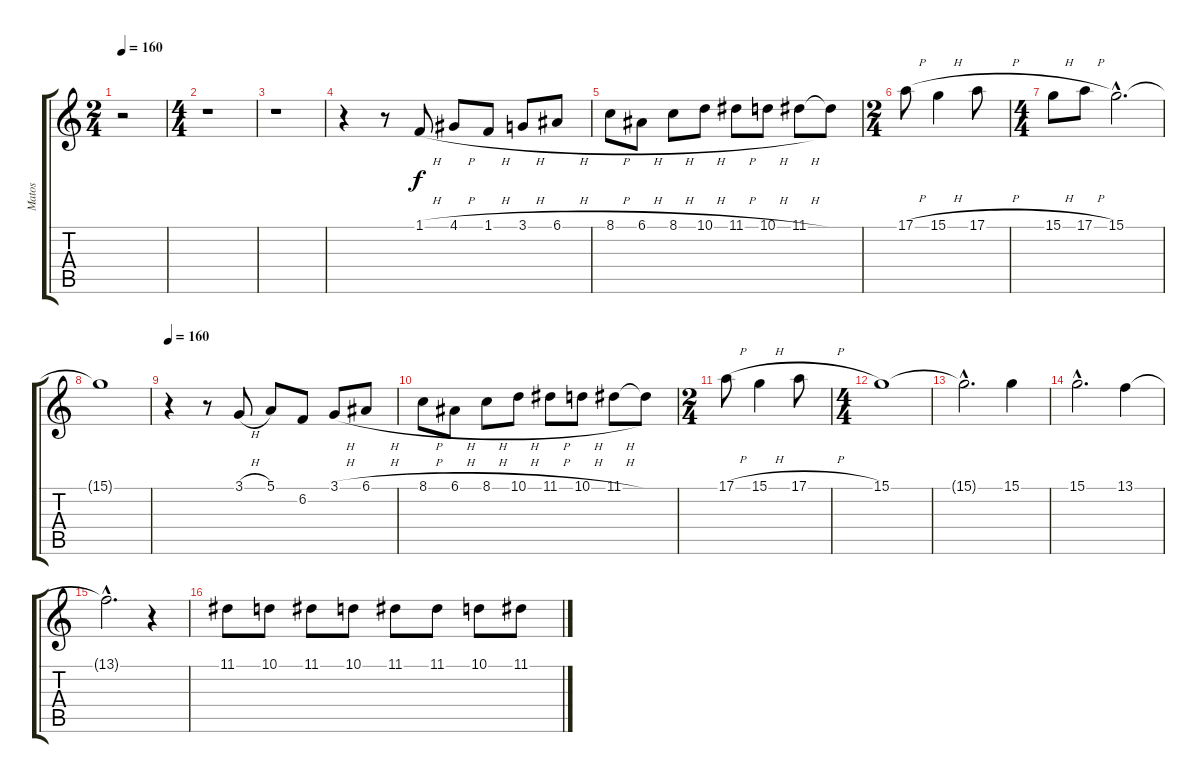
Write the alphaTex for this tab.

\track ("Matos" "Matos") {instrument stringensemble1}
\staff {score tabs}
\tuning (E4 B3 G3 D3 A2 E2) {hide}
\ts (2 4)
\tempo 160
\clef g2
\ks c
r.2{dy f} |
\ts (4 4)
r.1 |
r.1 |
r.4 r.8 1.1{h}.8{instrument stringensemble1} 4.1{h}.8 1.1{h}.8 3.1{h}.8 6.1{h}.8 |
8.1{h}.8 6.1{h}.8 8.1{h}.8 10.1{h}.8 11.1{h}.8 10.1{h}.8 11.1{h}.8 11.1{t}.8 |
\ts (2 4)
17.1{h}.8 15.1{h}.4 17.1{h}.8 |
\ts (4 4)
15.1{h}.8 17.1{h}.8 15.1{hac}.2{d} |
15.1{t}.1 |
\tempo 160
r.4 r.8 3.1{h}.8 5.1.8 6.2.8 3.1{h}.8 6.1{h}.8 |
8.1{h}.8 6.1{h}.8 8.1{h}.8 10.1{h}.8 11.1{h}.8 10.1{h}.8 11.1{h}.8 11.1{t}.8 |
\ts (2 4)
17.1{h}.8 15.1{h}.4 17.1{h}.8 |
\ts (4 4)
15.1.1 |
15.1{hac t}.2{d} 15.1.4 |
15.1{hac}.2{d} 13.1.4 |
13.1{hac t}.2{d} r.4 |
11.1.8 10.1.8 11.1.8 10.1.8 11.1.8 11.1.8 10.1.8 11.1.8
